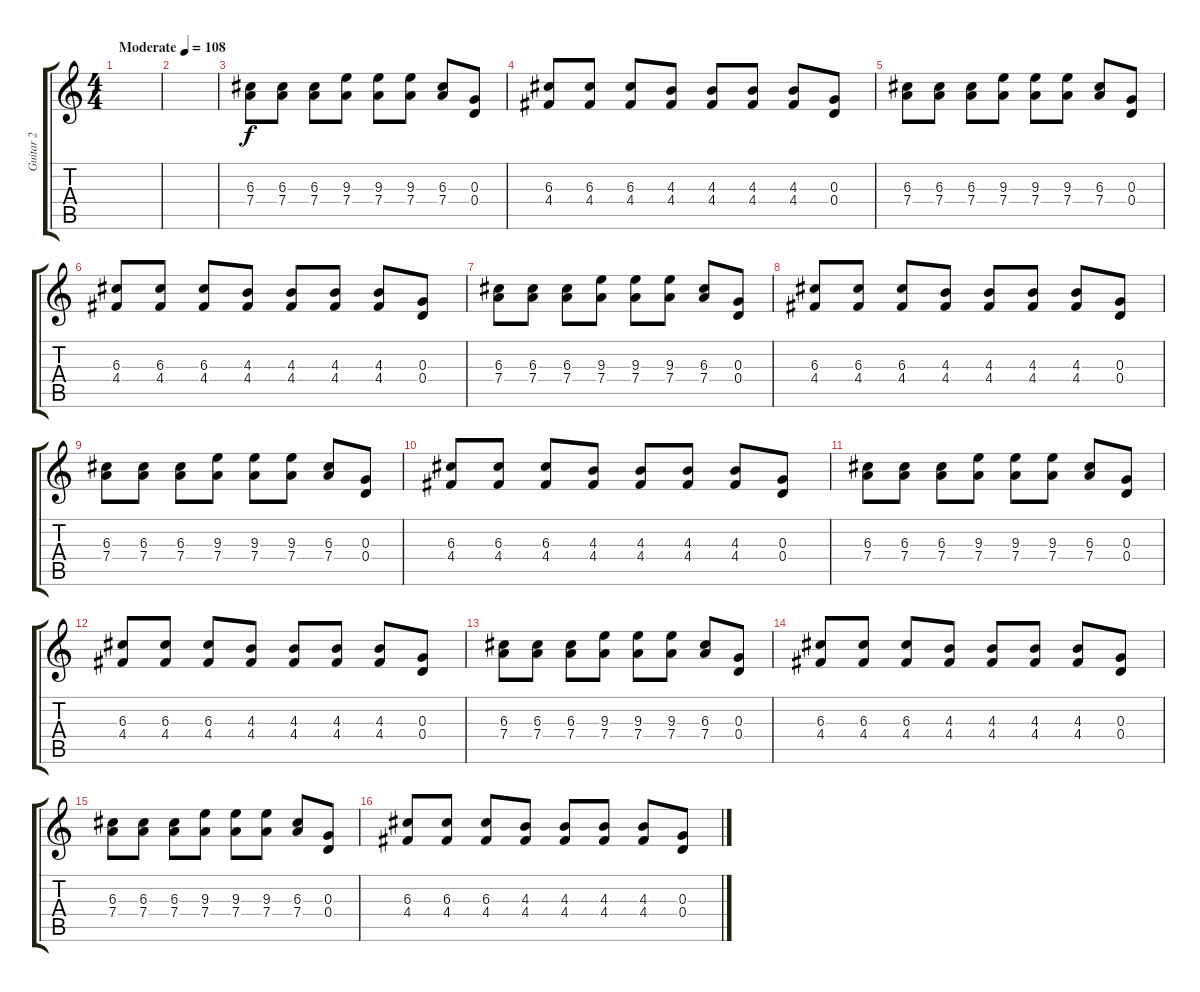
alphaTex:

\track ("Guitar 2" "Guitar 2") {instrument overdrivenguitar}
\staff {score tabs}
\tuning (E4 B3 G3 D3 A2 E2) {hide}
\ts (4 4)
\tempo (108 "Moderate")
\clef g2
\ks c
|
|
(6.3 7.4).8 (6.3 7.4).8 (6.3 7.4).8 (9.3 7.4).8 (9.3 7.4).8 (9.3 7.4).8 (6.3 7.4).8 (0.3 0.4).8 |
(6.3 4.4).8 (6.3 4.4).8 (6.3 4.4).8 (4.3 4.4).8 (4.3 4.4).8 (4.3 4.4).8 (4.3 4.4).8 (0.3 0.4).8 |
(6.3 7.4).8 (6.3 7.4).8 (6.3 7.4).8 (9.3 7.4).8 (9.3 7.4).8 (9.3 7.4).8 (6.3 7.4).8 (0.3 0.4).8 |
(6.3 4.4).8 (6.3 4.4).8 (6.3 4.4).8 (4.3 4.4).8 (4.3 4.4).8 (4.3 4.4).8 (4.3 4.4).8 (0.3 0.4).8 |
(6.3 7.4).8 (6.3 7.4).8 (6.3 7.4).8 (9.3 7.4).8 (9.3 7.4).8 (9.3 7.4).8 (6.3 7.4).8 (0.3 0.4).8 |
(6.3 4.4).8 (6.3 4.4).8 (6.3 4.4).8 (4.3 4.4).8 (4.3 4.4).8 (4.3 4.4).8 (4.3 4.4).8 (0.3 0.4).8 |
(6.3 7.4).8 (6.3 7.4).8 (6.3 7.4).8 (9.3 7.4).8 (9.3 7.4).8 (9.3 7.4).8 (6.3 7.4).8 (0.3 0.4).8 |
(6.3 4.4).8 (6.3 4.4).8 (6.3 4.4).8 (4.3 4.4).8 (4.3 4.4).8 (4.3 4.4).8 (4.3 4.4).8 (0.3 0.4).8 |
(6.3 7.4).8 (6.3 7.4).8 (6.3 7.4).8 (9.3 7.4).8 (9.3 7.4).8 (9.3 7.4).8 (6.3 7.4).8 (0.3 0.4).8 |
(6.3 4.4).8 (6.3 4.4).8 (6.3 4.4).8 (4.3 4.4).8 (4.3 4.4).8 (4.3 4.4).8 (4.3 4.4).8 (0.3 0.4).8 |
(6.3 7.4).8 (6.3 7.4).8 (6.3 7.4).8 (9.3 7.4).8 (9.3 7.4).8 (9.3 7.4).8 (6.3 7.4).8 (0.3 0.4).8 |
(6.3 4.4).8 (6.3 4.4).8 (6.3 4.4).8 (4.3 4.4).8 (4.3 4.4).8 (4.3 4.4).8 (4.3 4.4).8 (0.3 0.4).8 |
(6.3 7.4).8 (6.3 7.4).8 (6.3 7.4).8 (9.3 7.4).8 (9.3 7.4).8 (9.3 7.4).8 (6.3 7.4).8 (0.3 0.4).8 |
(6.3 4.4).8 (6.3 4.4).8 (6.3 4.4).8 (4.3 4.4).8 (4.3 4.4).8 (4.3 4.4).8 (4.3 4.4).8 (0.3 0.4).8
